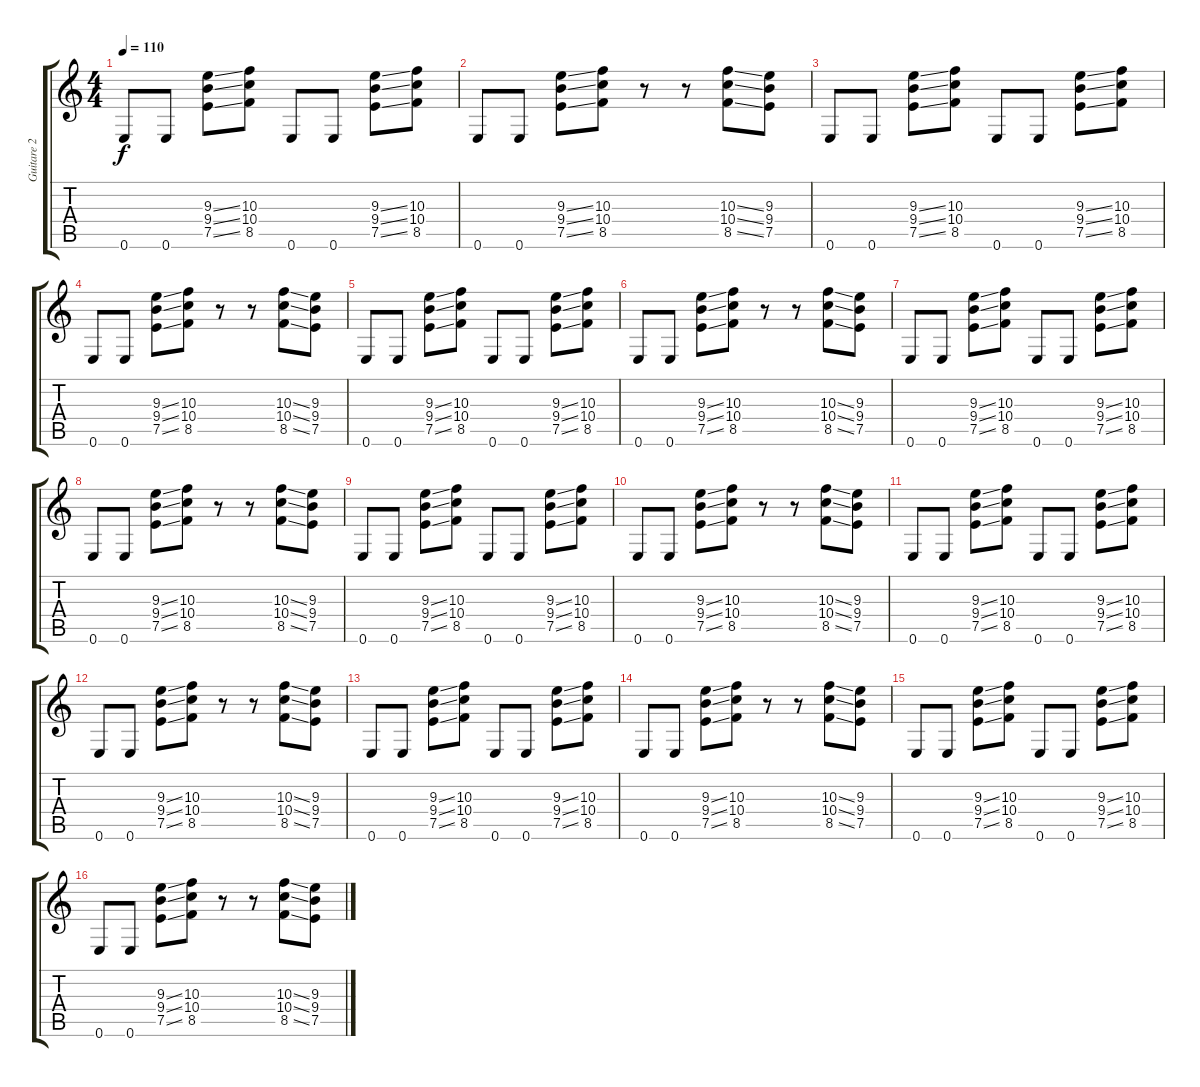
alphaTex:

\track ("Guitare 2" "Guitare 2") {instrument distortionguitar}
\staff {score tabs}
\tuning (E4 B3 G3 D3 A2 E2) {hide}
\ts (4 4)
\tempo 110
\clef g2
\ks c
0.6.8{dy f} 0.6.8 (9.3{ss} 9.4{ss} 7.5{ss}).8 (10.3 10.4 8.5).8 0.6.8 0.6.8 (9.3{ss} 9.4{ss} 7.5{ss}).8 (10.3 10.4 8.5).8 |
0.6.8 0.6.8 (9.3{ss} 9.4{ss} 7.5{ss}).8 (10.3 10.4 8.5).8 r.8 r.8 (10.3{ss} 10.4{ss} 8.5{ss}).8 (9.3 9.4 7.5).8 |
0.6.8 0.6.8 (9.3{ss} 9.4{ss} 7.5{ss}).8 (10.3 10.4 8.5).8 0.6.8 0.6.8 (9.3{ss} 9.4{ss} 7.5{ss}).8 (10.3 10.4 8.5).8 |
0.6.8 0.6.8 (9.3{ss} 9.4{ss} 7.5{ss}).8 (10.3 10.4 8.5).8 r.8 r.8 (10.3{ss} 10.4{ss} 8.5{ss}).8 (9.3 9.4 7.5).8 |
0.6.8 0.6.8 (9.3{ss} 9.4{ss} 7.5{ss}).8 (10.3 10.4 8.5).8 0.6.8 0.6.8 (9.3{ss} 9.4{ss} 7.5{ss}).8 (10.3 10.4 8.5).8 |
0.6.8 0.6.8 (9.3{ss} 9.4{ss} 7.5{ss}).8 (10.3 10.4 8.5).8 r.8 r.8 (10.3{ss} 10.4{ss} 8.5{ss}).8 (9.3 9.4 7.5).8 |
0.6.8 0.6.8 (9.3{ss} 9.4{ss} 7.5{ss}).8 (10.3 10.4 8.5).8 0.6.8 0.6.8 (9.3{ss} 9.4{ss} 7.5{ss}).8 (10.3 10.4 8.5).8 |
0.6.8 0.6.8 (9.3{ss} 9.4{ss} 7.5{ss}).8 (10.3 10.4 8.5).8 r.8 r.8 (10.3{ss} 10.4{ss} 8.5{ss}).8 (9.3 9.4 7.5).8 |
0.6.8 0.6.8 (9.3{ss} 9.4{ss} 7.5{ss}).8 (10.3 10.4 8.5).8 0.6.8 0.6.8 (9.3{ss} 9.4{ss} 7.5{ss}).8 (10.3 10.4 8.5).8 |
0.6.8 0.6.8 (9.3{ss} 9.4{ss} 7.5{ss}).8 (10.3 10.4 8.5).8 r.8 r.8 (10.3{ss} 10.4{ss} 8.5{ss}).8 (9.3 9.4 7.5).8 |
0.6.8 0.6.8 (9.3{ss} 9.4{ss} 7.5{ss}).8 (10.3 10.4 8.5).8 0.6.8 0.6.8 (9.3{ss} 9.4{ss} 7.5{ss}).8 (10.3 10.4 8.5).8 |
0.6.8 0.6.8 (9.3{ss} 9.4{ss} 7.5{ss}).8 (10.3 10.4 8.5).8 r.8 r.8 (10.3{ss} 10.4{ss} 8.5{ss}).8 (9.3 9.4 7.5).8 |
0.6.8 0.6.8 (9.3{ss} 9.4{ss} 7.5{ss}).8 (10.3 10.4 8.5).8 0.6.8 0.6.8 (9.3{ss} 9.4{ss} 7.5{ss}).8 (10.3 10.4 8.5).8 |
0.6.8 0.6.8 (9.3{ss} 9.4{ss} 7.5{ss}).8 (10.3 10.4 8.5).8 r.8 r.8 (10.3{ss} 10.4{ss} 8.5{ss}).8 (9.3 9.4 7.5).8 |
0.6.8 0.6.8 (9.3{ss} 9.4{ss} 7.5{ss}).8 (10.3 10.4 8.5).8 0.6.8 0.6.8 (9.3{ss} 9.4{ss} 7.5{ss}).8 (10.3 10.4 8.5).8 |
0.6.8 0.6.8 (9.3{ss} 9.4{ss} 7.5{ss}).8 (10.3 10.4 8.5).8 r.8 r.8 (10.3{ss} 10.4{ss} 8.5{ss}).8 (9.3 9.4 7.5).8
